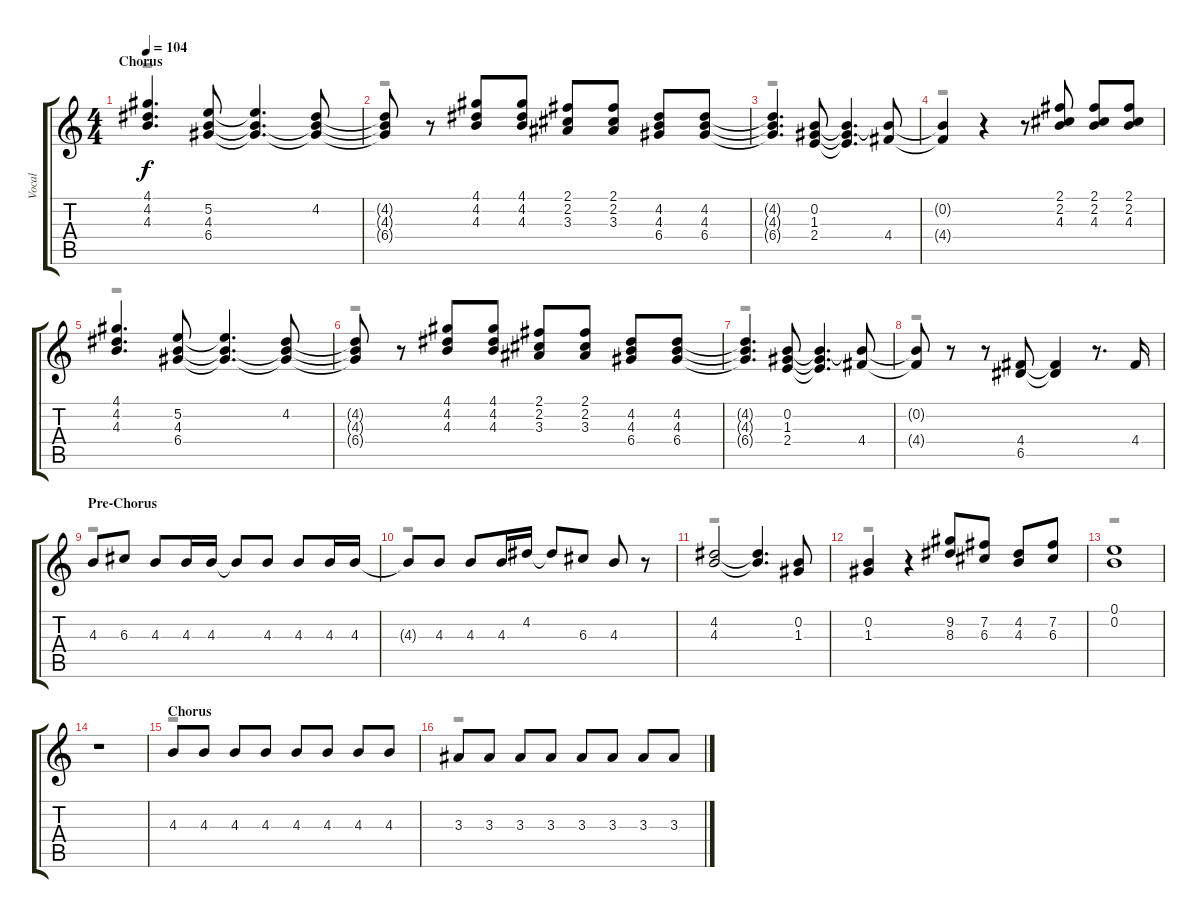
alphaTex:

\track ("Vocal" "Vocal") {instrument electricbassfinger}
\staff {score tabs}
\tuning (E4 B3 G3 D3 A2 E2) {hide}
\voice
\ts (4 4)
\section ("" "Chorus")
\tempo 104
\clef g2
\ks c
(4.1 4.2 4.3).4{d dy f} (5.2 4.3 6.4).8 (5.2{t} 4.3{t} 6.4{t}).4{d} (4.2 4.3{t} 6.4{t}).8 |
(4.2{t} 4.3{t} 6.4{t}).8 r.8 (4.1 4.2 4.3).8 (4.1 4.2 4.3).8 (2.1 2.2 3.3).8 (2.1 2.2 3.3).8 (4.2 4.3 6.4).8 (4.2 4.3 6.4).8 |
(4.2{t} 4.3{t} 6.4{t}).4{d} (0.2 1.3 2.4).8 (0.2{t} 1.3{t} 2.4{t}).4{d} (0.2{t} 4.4).8 |
(0.2{t} 4.4{t}).4 r.4 r.8 (2.1 2.2 4.3).8 (2.1 2.2 4.3).8 (2.1 2.2 4.3).8 |
(4.1 4.2 4.3).4{d} (5.2 4.3 6.4).8 (5.2{t} 4.3{t} 6.4{t}).4{d} (4.2 4.3{t} 6.4{t}).8 |
(4.2{t} 4.3{t} 6.4{t}).8 r.8 (4.1 4.2 4.3).8 (4.1 4.2 4.3).8 (2.1 2.2 3.3).8 (2.1 2.2 3.3).8 (4.2 4.3 6.4).8 (4.2 4.3 6.4).8 |
(4.2{t} 4.3{t} 6.4{t}).4{d} (0.2 1.3 2.4).8 (0.2{t} 1.3{t} 2.4{t}).4{d} (0.2{t} 4.4).8 |
(0.2{t} 4.4{t}).8 r.8 r.8 (4.4 6.5).8 (4.4{t} 6.5{t}).4 r.8{d} 4.4.16 |
\section ("" "Pre-Chorus")
4.3.8 6.3.8 4.3.8 4.3.16 4.3.16 4.3{t}.8 4.3.8 4.3.8 4.3.16 4.3.16 |
4.3{t}.8 4.3.8 4.3.8 4.3.16 4.2.16 4.2{t}.8 6.3.8 4.3.8 r.8 |
(4.2 4.3).2 (4.2{t} 4.3{t}).4{d} (0.2 1.3).8 |
(0.2 1.3).4 r.4 (9.2 8.3).8 (7.2 6.3).8 (4.2 4.3).8 (7.2 6.3).8 |
(0.1 0.2).1 |
r.1 |
\section ("" "Chorus")
4.3.8 4.3.8 4.3.8 4.3.8 4.3.8 4.3.8 4.3.8 4.3.8 |
3.3.8 3.3.8 3.3.8 3.3.8 3.3.8 3.3.8 3.3.8 3.3.8
\voice
\clef g2
\ottava regular
\simile none
\ks c
r.1{dy f} |
r.1 |
r.1 |
r.1 |
r.1 |
r.1 |
r.1 |
r.1 |
r.1 |
r.1 |
r.1 |
r.1 |
r.1 |
r.1 |
r.1 |
r.1
